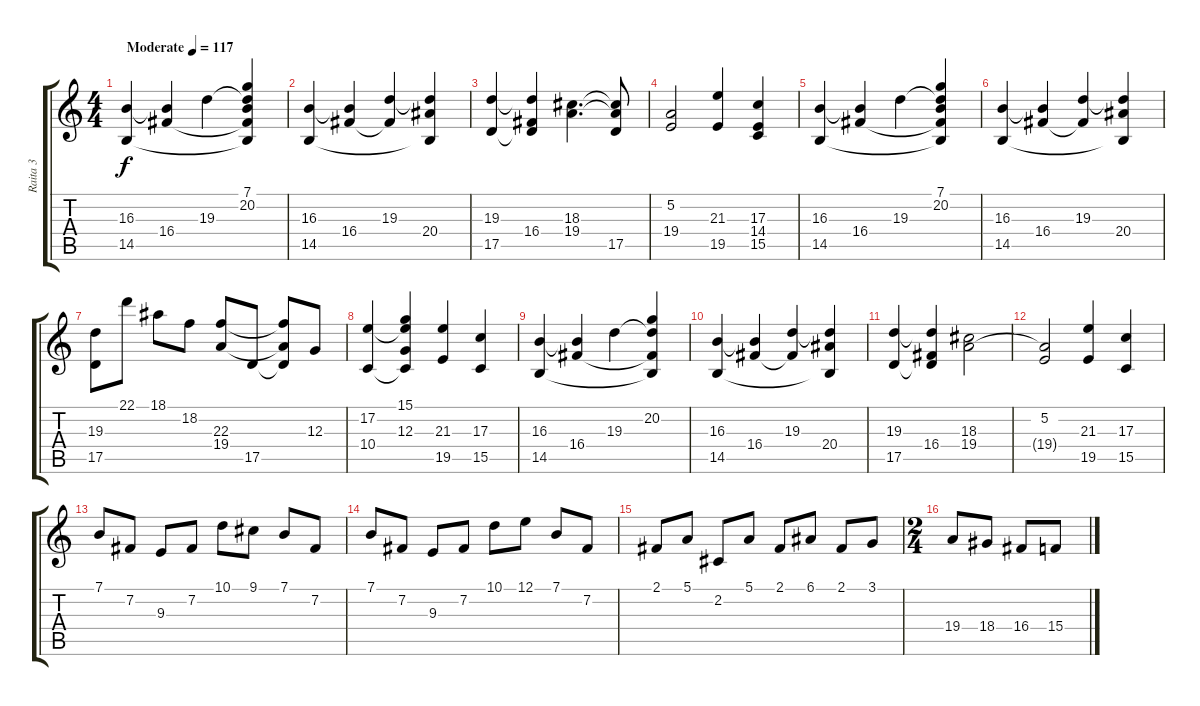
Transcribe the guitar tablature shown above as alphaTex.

\track ("Raita 3" "Raita 3") {instrument churchorgan}
\staff {score tabs}
\tuning (E4 B3 G3 D3 A2 E2) {hide}
\ts (4 4)
\tempo (117 "Moderate")
\clef g2
\ks c
(16.3 14.5).4{dy f instrument churchorgan} (16.3{t} 16.4).4 19.3.4 (7.1 20.2 19.3{t} 16.4{t} 14.5{t}).4 |
(16.3 14.5).4 (16.3{t} 16.4).4 (19.3 16.4{t}).4 (19.3{t} 20.4 14.5{t}).4 |
(19.3 17.5).4 (19.3{t} 16.4 17.5{t}).4 (18.3 19.4).4{d} (18.3{t} 19.4{t} 17.5).8 |
(5.2 19.4).2 (21.3 19.5).4 (17.3 14.4 15.5).4 |
(16.3 14.5).4 (16.3{t} 16.4).4 19.3.4 (7.1 20.2 19.3{t} 16.4{t} 14.5{t}).4 |
(16.3 14.5).4 (16.3{t} 16.4).4 (19.3 16.4{t}).4 (19.3{t} 20.4 14.5{t}).4 |
(19.3 17.5).8 22.1.8 18.1.8 18.2.8 (22.3 19.4).8 17.5.8 (22.3{t} 19.4{t} 17.5{t}).8 12.3.8 |
(17.2 10.4).4 (15.1 17.2{t} 12.3 10.4{t}).4 (21.3 19.5).4 (17.3 15.5).4 |
(16.3 14.5).4 (16.3{t} 16.4).4 19.3.4 (20.2 19.3{t} 16.4{t} 14.5{t}).4 |
(16.3 14.5).4 (16.3{t} 16.4).4 (19.3 16.4{t}).4 (19.3{t} 20.4 14.5{t}).4 |
(19.3 17.5).4 (19.3{t} 16.4 17.5{t}).4 (18.3 19.4).2 |
(5.2 19.4{t}).2 (21.3 19.5).4 (17.3 15.5).4 |
7.1.8 7.2.8 9.3.8 7.2.8 10.1.8 9.1.8 7.1.8 7.2.8 |
7.1.8 7.2.8 9.3.8 7.2.8 10.1.8 12.1.8 7.1.8 7.2.8 |
2.1.8 5.1.8 2.2.8 5.1.8 2.1.8 6.1.8 2.1.8 3.1.8 |
\ts (2 4)
19.4.8 18.4.8 16.4.8 15.4.8
